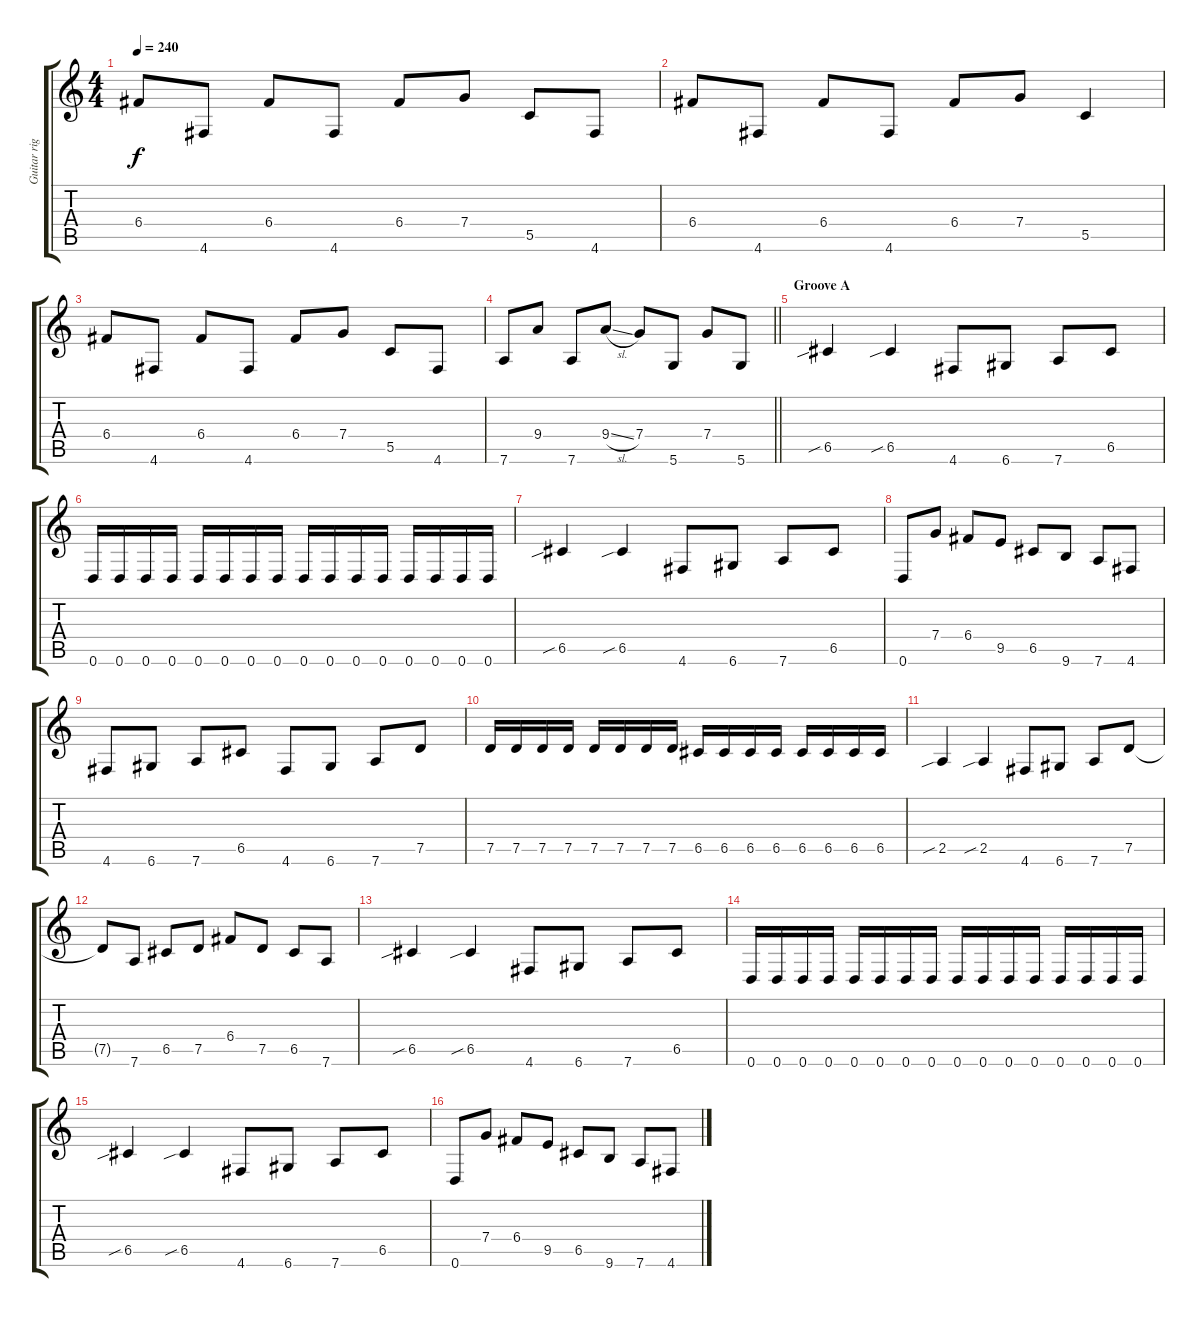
\track ("Guitar right" "Guitar rig") {instrument distortionguitar}
\staff {score tabs}
\tuning (D4 A3 F3 C3 G2 D2) {hide}
\ts (4 4)
\tempo 240
\clef g2
\ks c
6.4.8{dy f} 4.6.8 6.4.8 4.6.8 6.4.8 7.4.8 5.5.8 4.6.8 |
6.4.8 4.6.8 6.4.8 4.6.8 6.4.8 7.4.8 5.5.4 |
6.4.8 4.6.8 6.4.8 4.6.8 6.4.8 7.4.8 5.5.8 4.6.8 |
\barLineRight lightlight
7.6.8 9.4.8 7.6.8 9.4{sl}.8 7.4.8 5.6.8 7.4.8 5.6.8 |
\section ("" "Groove A")
6.5{sib}.4 6.5{sib}.4 4.6.8 6.6.8 7.6.8 6.5.8 |
0.6.16 0.6.16 0.6.16 0.6.16 0.6.16 0.6.16 0.6.16 0.6.16 0.6.16 0.6.16 0.6.16 0.6.16 0.6.16 0.6.16 0.6.16 0.6.16 |
6.5{sib}.4 6.5{sib}.4 4.6.8 6.6.8 7.6.8 6.5.8 |
0.6.8 7.4.8 6.4.8 9.5.8 6.5.8 9.6.8 7.6.8 4.6.8 |
4.6.8 6.6.8 7.6.8 6.5.8 4.6.8 6.6.8 7.6.8 7.5.8 |
7.5.16 7.5.16 7.5.16 7.5.16 7.5.16 7.5.16 7.5.16 7.5.16 6.5.16 6.5.16 6.5.16 6.5.16 6.5.16 6.5.16 6.5.16 6.5.16 |
2.5{sib}.4 2.5{sib}.4 4.6.8 6.6.8 7.6.8 7.5.8 |
7.5{t}.8 7.6.8 6.5.8 7.5.8 6.4.8 7.5.8 6.5.8 7.6.8 |
6.5{sib}.4 6.5{sib}.4 4.6.8 6.6.8 7.6.8 6.5.8 |
0.6.16 0.6.16 0.6.16 0.6.16 0.6.16 0.6.16 0.6.16 0.6.16 0.6.16 0.6.16 0.6.16 0.6.16 0.6.16 0.6.16 0.6.16 0.6.16 |
6.5{sib}.4 6.5{sib}.4 4.6.8 6.6.8 7.6.8 6.5.8 |
0.6.8 7.4.8 6.4.8 9.5.8 6.5.8 9.6.8 7.6.8 4.6.8
